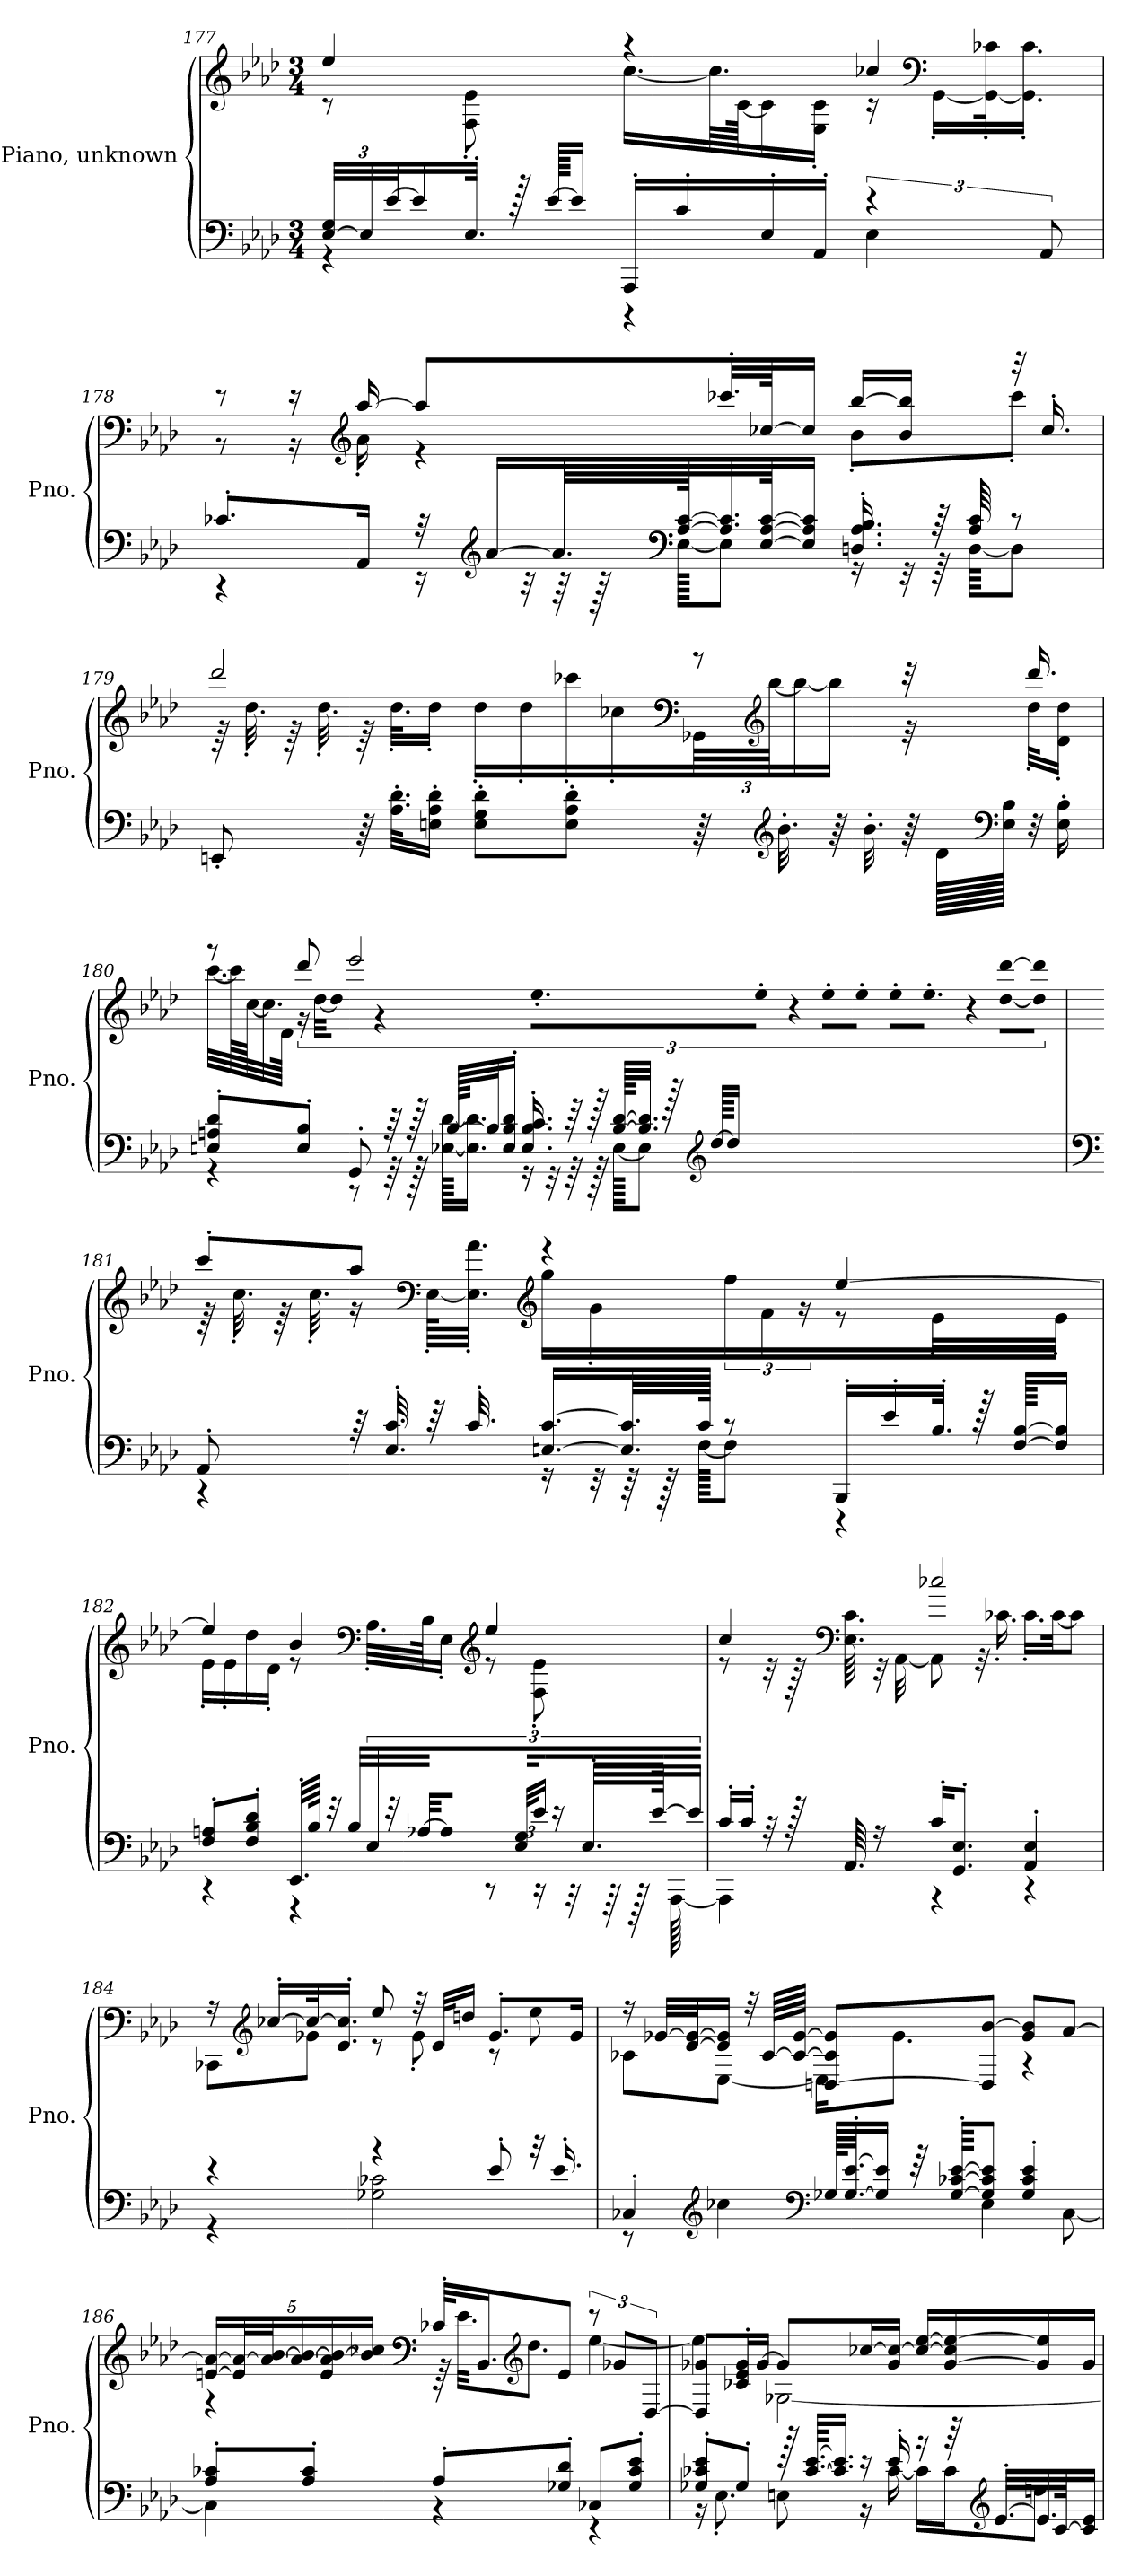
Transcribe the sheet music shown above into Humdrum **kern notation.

**kern	**kern
*part1	*part1
*staff2	*staff1
*I"Piano, unknown	*
*I'Pno.	*
!!LO:LB:g=z
*clefF4	*clefG2
*k[b-e-a-d-]	*k[b-e-a-d-]
*M3/4	*M3/4
*Xbrackettup	*
=177	=177
*^	*^
[48E-/ 48G/LLL	4r	4ee-/	8r
48E-/]	.	.	.
[48e-/J	.	.	.
16e-/]	.	.	.
32.E-'/JJk	.	.	8F\' 8e-\'
128r	.	.	.
[128e-/KKKLL	.	.	.
16e-/JJ]	.	.	.
16AAA-'/LL	4r	4r	[16.cc\LL
16c'/	.	.	.
.	.	.	64.cc\LL]
.	.	.	[128c\JJK
16E-'/	.	.	16c\]
16AA-'/JJ	.	.	16E-\' 16c\'JJ
*brackettup	*	*	*
6r	4E-\	4cc-X/	16r
*	*	*clefF4	*
.	.	.	[16GG'\LL
.	.	.	32GG\_' 32c-X\'K
.	.	.	16.GG\]' 16.c-\'JJ
12AA-/	.	.	.
!!LO:PB:g=z	!!
=178	=178	=178	=178
8.c-X'/L	4r	8r	8r
.	.	16r	16r
*	*	*clefG2	*
16AA-/Jk	.	[16aa-/	16a-'\
32r	16r	8aa-/L]	4r
*clefG2	*	*	*
[16a-/LL	.	.	.
.	32r	.	.
64.a-/LL]	64r	.	.
.	128r	.	.
*clefF4	*	*	*
[128A-/ [128c-/JK	[128E-\KKKKL	.	.
32.A-/] 32.c-/]	8E-\J]	32.ccc-X'/LL	.
[64E-/ [64A-/ [64c-/JK	.	[64cc-X/JK	.
16E-/] 16A-/] 16c-/]JJ	.	16cc-/JJ]	.
16.Dn/' 16.A-/' 16.B-/'	16r	[16bb-/LL	8b-'\L
.	32r	16b-/ 16bb-/]JJ	.
64r	64r	.	.
64A-/ 64c-/	[64D\KKKL	.	.
8r	8D\J]	32r	8ccc-'\J
.	.	16.cc-'/	.
*v	*v	*	*
!!LO:LB:g=z	!!
=179	=179	=179
8EEn'/	2ddd-/	64r
.	.	32.dd-'\
.	.	64r
.	.	32.dd-'\
64r	.	64r
32.A-\' 32.d-\'KLL	.	32.dd-'\KLL
16En\' 16A-\' 16d-\'JJ	.	16dd-'\JJ
8E\' 8G\' 8d-\'L	.	16dd-'\LL
.	.	16dd-'\
8E\' 8A-\' 8d-\'J	.	16ccc-X'\
.	.	16cc-X'\
*	*clefF4	*
*	*	*Xbrackettup
64r	8r	96GG-X\LL
*	*clefG2	*
.	.	[96bb-\JJ
*clefG2	*	*
32.b-'\	.	.
.	.	24bb-\_
64r	.	16bb-\JJ]
32.b-'\	.	.
64r	32r	32r
128d-\LLLLL	.	.
*clefF4	*	*
128E\ 128B-\JJJJJ	.	.
32r	16.ddd-/	32dd-'\KLL
16E\' 16B-\'	.	16d-\' 16dd-\'JJ
!!LO:LB:g=z	!!
=180	=180	=180
*^	*	*
8En/' 8An/' 8d-/'L	4r	8r	[32.ccc\LLL
.	.	.	128ccc\LL]
.	.	.	[128cc\JJ
.	.	.	32.cc\]
.	.	.	64d-\JJJk
*	*	*	*brackettup
8E/' 8B-/'J	.	8ddd-/	24r
.	.	.	[48dd-\KLL
.	.	.	16dd-\JJ]
8GG'/	8r	2eee-/	64r
.	.	.	32.ee-'\KLL
.	.	.	16ee-'\JJ
64r	64r	.	32r
128r	128r	.	.
[128B-/KKLLL	[128E-X\ [128d-\KKKLL	.	.
32B-/J]	16.E-\] 16.d-\]JJ	.	32ee-'\KLL
16E-/' 16B-/' 16d-/'JJ	.	.	16ee-'\JJ
16.E-/' 16.B-/' 16.c/'	16r	.	16ee-'\LL
.	32r	.	32.ee-'\JJk
64r	64r	.	.
128r	128r	.	128r
[128B-/ [128d-/KKLLL	[128E-\KKKKL	.	[128dd-\ [128ddd-\KKKKL
32.B-/] 32.d-/]JJJ	8E-\J]	.	8dd-\] 8ddd-\]J
128r	.	.	.
*clefG2	*	*	*
[128dd-/KKKLL	.	.	.
16dd-/JJ]	.	.	.
!!LO:LB:g=z	!!
=181	=181	=181	=181
*clefF4	*	*	*
8AA-'/	4r	8ccc'/L	64r
.	.	.	32.cc'\
.	.	.	64r
.	.	.	32.cc'\
64r	.	8aa-/J	16r
32.E-/' 32.c/'	.	.	.
*	*	*clefF4	*
64r	.	.	[64E-'\KLLL
32.c'/	.	.	32.E-\]' 32.a-\'JJJ
*	*	*clefG2	*
[16.En/ [16.c/LL	16r	4r	16gg\LL
.	32r	.	16g'\
64.E/] 64.c/]LL	64r	.	.
.	128r	.	.
128c/JJJJk	[128F\KKKKL	.	.
8r	8F\J]	.	24ff\
.	.	.	24f\JJ
.	.	.	24r
16BBB-'/LL	4r	[4ee-/	8r
16e-'/	.	.	.
32.B-'/JJk	.	.	16e-'\LL
128r	.	.	.
[128F/ [128B-/KKKLL	.	.	.
16F/] 16B-/]JJ	.	.	16e-'\JJ
!!LO:LB:g=z	!!
=182	=182	=182	=182
8F/' 8An/'L	4r	4ee-/]	16e-'\LL
.	.	.	16e-'\
8F/' 8B-/' 8d-/'J	.	.	16dd-\
.	.	.	16d-'\JJ
32.EE-'/LLL	4r	4b-/	8r
64B-/JJJk	.	.	.
32r	.	.	.
32B-/LLL	.	.	.
*	*	*clefF4	*
48E-/JJJ	.	.	32.A-'\LLL
48r	.	.	.
[48A-X/KLL	.	.	.
.	.	.	64B-\JK
16A-/JJ]	.	.	16E-'\JJ
*	*	*clefG2	*
*Xbrackettup	*	*	*
48E-/ 48G/KLL	8r	4ee-/	8r
24e-/JJ	.	.	.
16r	.	.	.
32.E-'/LLL	16r	.	8F\' 8e-\'
[64e-/JK	.	.	.
16e-/JJ]	32r	.	.
.	64r	.	.
.	128r	.	.
.	[128AAA-\	.	.
!!LO:LB:g=z	!!
=183	=183	=183	=183
16c'/LL	4AAA-\]	4cc/	8r
16c'/JJ	.	.	.
32r	.	.	32r
128r	.	.	128r
*	*	*clefF4	*
64.AA-/	.	.	64.E-\ 64.c\
16r	.	.	32r
.	.	.	[32AA-\
16c'/KL	4r	2cc-X/	8AA-\]
8.GG/' 8.E-/'J	.	.	.
.	.	.	32r
.	.	.	16.c-X'\
4AA-/' 4E-/'	4r	.	16.c-'\LL
.	.	.	[32c-\JK
.	.	.	8c-\J]
=184	=184	=184	=184
4r	4r	16r	8CC-X\L
*	*	*clefG2	*
.	.	[16cc-X'/LL	.
.	.	32cc-/K_	8g-X\J
.	.	16.e-/' 16.cc-/]'JJ	.
4r	2G-X\ 2c-X\	8ee-/	8r
.	.	32r	8g-'\
.	.	32e-/KLL	.
.	.	16ddn/JJ	.
8e-'/	.	8.g-'/L	8r
32r	.	.	8ee-\
16.e-'/	.	.	.
.	.	16g-/Jk	.
!!LO:PB:g=z	!!
=185	=185	=185	=185
4C-X'/	8r	16r	8c-X\L
.	.	[32g-X/LLL	.
.	.	[32e-/ 32g-/_J	.
*clefG2	*	*	*
.	4cc-X\	16e-/] 16g-/]JJ	[8E-\J
.	.	32r	.
.	.	[64c-/LLLL	.
.	.	64c-/_ [64g-/JJJJ	.
*clefF4	*	*	*
128G-X/KLLLL	.	[8Dn/ 8c-/] 8g-/]L	16E-\KL]
[64.G-/' [64.e-/'JJ	.	.	.
16G-/] 16e-/]JJ	.	.	.
.	.	.	8.g-\J
64r	.	.	.
[64G-/' [64c-X/' [64e-/'KKKL	.	.	.
8G-/] 8c-/] 8e-/]J	4E-\	8D/] [8b-/J	.
4G-/' 4c-/' 4e-/'	.	8g-/ 8b-/]L	4r
.	[8C-\	[8a-/J	.
!!LO:LB:g=z	!!
=186	=186	=186	=186
*	*	*Xbrackettup	*
8A-/' 8c-X/'L	4C-\]	[20en/ 20a-/_LL	4r
.	.	40e/] 40a-/_L	.
.	.	40a-/_ [40b-/J	.
.	.	20a-/_ 20b-/_	.
8A-/' 8c-/'J	.	.	.
.	.	20e/ 20a-/] 20b-/_	.
.	.	20b-/] 20cc-X/JJ	.
*	*	*clefF4	*
8A-'/L	4r	32c-X'/KLL	64r
.	.	.	32.e\KKL
.	.	16.BB-/J	.
*	*	*clefG2	*
.	.	.	8.dd-\J
8G-X/' 8d-/'J	.	8e/J	.
*	*	*brackettup	*
8C-X/L	4r	12r	[4ee-\
.	.	12g-X/L	.
8G-/' 8c-/' 8e-/'J	.	.	.
.	.	[12D-/J	.
!!LO:LB:g=z	!!
=187	=187	=187	=187
8G-X/' 8c-X/' 8e-/'L	16r	8D-/] 8g-X/L	4ee-\]
.	8.E-'\	.	.
8G-'/J	.	16c-X/' 16e-/' 16g-/'L	.
.	.	[16g-/JJ	.
128r	8En\	8g-/L]	[2G-X\
[64.c-/ [64.e-/KKLL	.	.	.
16.c-/] 16.e-/]JJ	.	.	.
16r	16r	[16cc-X/L	.
16e-'/	[16c-\	16g-/ 16cc-/_JJ	.
16r	16c-\LL]	16cc-/_ [16ee-/LL	.
64r	16c-\J	[16g-/ 16cc-/] 16ee-/_	.
*clefG2	*	*	*
[32.e-'/LLL	.	.	.
32.e-/]	8ddn\J	16g-/] 16ee-/]	.
[64c-/JK	.	.	.
16c-/] 16e-/JJ	.	16g-/JJ	.
*v	*v	*	*
*	*v	*v
=	=
*-	*-
